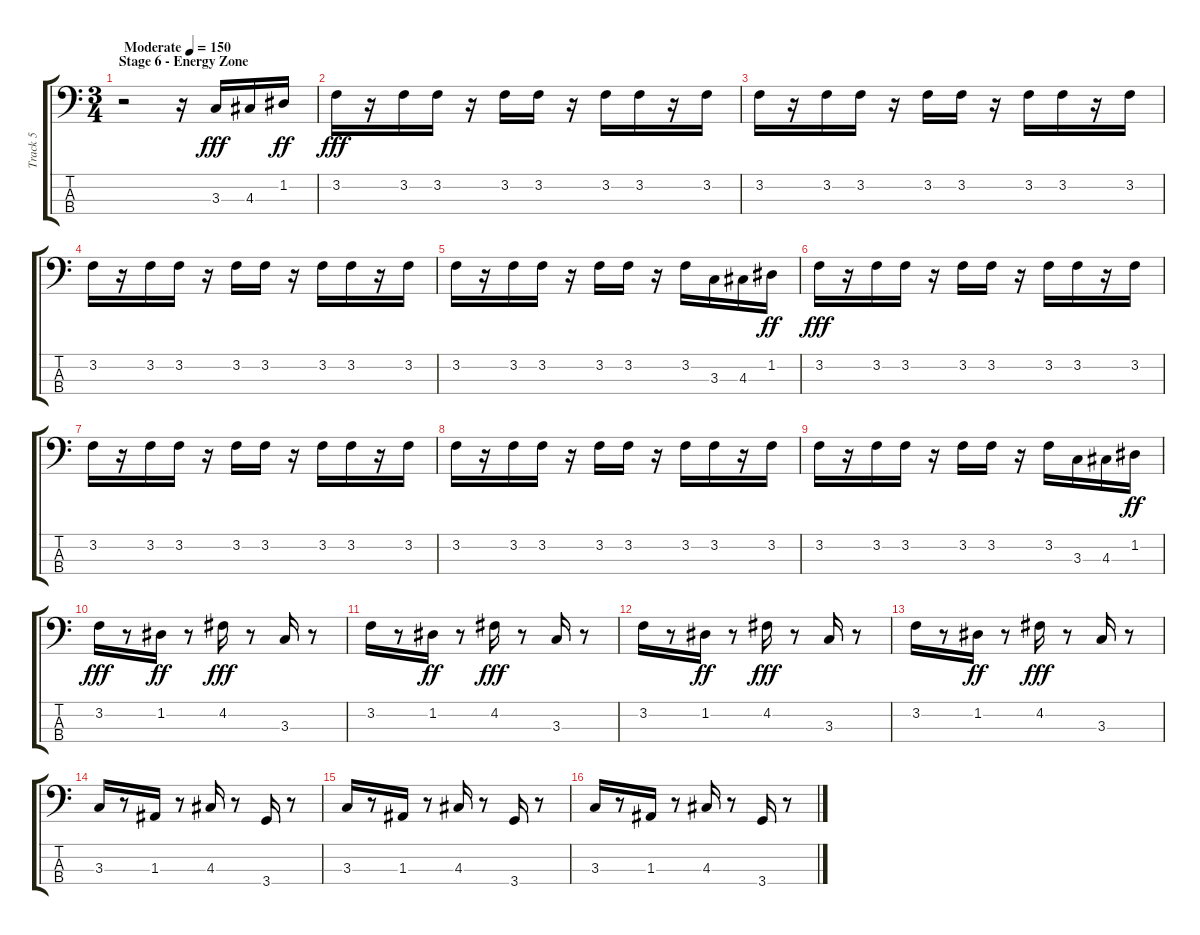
\track ("Track 5" "Track 5") {instrument slapbass1}
\staff {score tabs}
\tuning (G2 D2 A1 E1) {hide}
\ts (3 4)
\section ("" "Stage 6 - Energy Zone")
\tempo (150 "Moderate")
\clef f4
\ks c
r.2{dy fff instrument slapbass1} r.16 3.3.16 4.3.16 1.2.16{dy ff} |
3.2.16{dy fff} r.16 3.2.16 3.2.16 r.16 3.2.16 3.2.16 r.16 3.2.16 3.2.16 r.16 3.2.16 |
3.2.16 r.16 3.2.16 3.2.16 r.16 3.2.16 3.2.16 r.16 3.2.16 3.2.16 r.16 3.2.16 |
3.2.16 r.16 3.2.16 3.2.16 r.16 3.2.16 3.2.16 r.16 3.2.16 3.2.16 r.16 3.2.16 |
3.2.16 r.16 3.2.16 3.2.16 r.16 3.2.16 3.2.16 r.16 3.2.16 3.3.16 4.3.16 1.2.16{dy ff} |
3.2.16{dy fff} r.16 3.2.16 3.2.16 r.16 3.2.16 3.2.16 r.16 3.2.16 3.2.16 r.16 3.2.16 |
3.2.16 r.16 3.2.16 3.2.16 r.16 3.2.16 3.2.16 r.16 3.2.16 3.2.16 r.16 3.2.16 |
3.2.16 r.16 3.2.16 3.2.16 r.16 3.2.16 3.2.16 r.16 3.2.16 3.2.16 r.16 3.2.16 |
3.2.16 r.16 3.2.16 3.2.16 r.16 3.2.16 3.2.16 r.16 3.2.16 3.3.16 4.3.16 1.2.16{dy ff} |
3.2.16{dy fff} r.8 1.2.16{dy ff} r.8 4.2.16{dy fff} r.8 3.3.16 r.8 |
3.2.16 r.8 1.2.16{dy ff} r.8 4.2.16{dy fff} r.8 3.3.16 r.8 |
3.2.16 r.8 1.2.16{dy ff} r.8 4.2.16{dy fff} r.8 3.3.16 r.8 |
3.2.16 r.8 1.2.16{dy ff} r.8 4.2.16{dy fff} r.8 3.3.16 r.8 |
3.3.16 r.8 1.3.16 r.8 4.3.16 r.8 3.4.16 r.8 |
3.3.16 r.8 1.3.16 r.8 4.3.16 r.8 3.4.16 r.8 |
3.3.16 r.8 1.3.16 r.8 4.3.16 r.8 3.4.16 r.8
